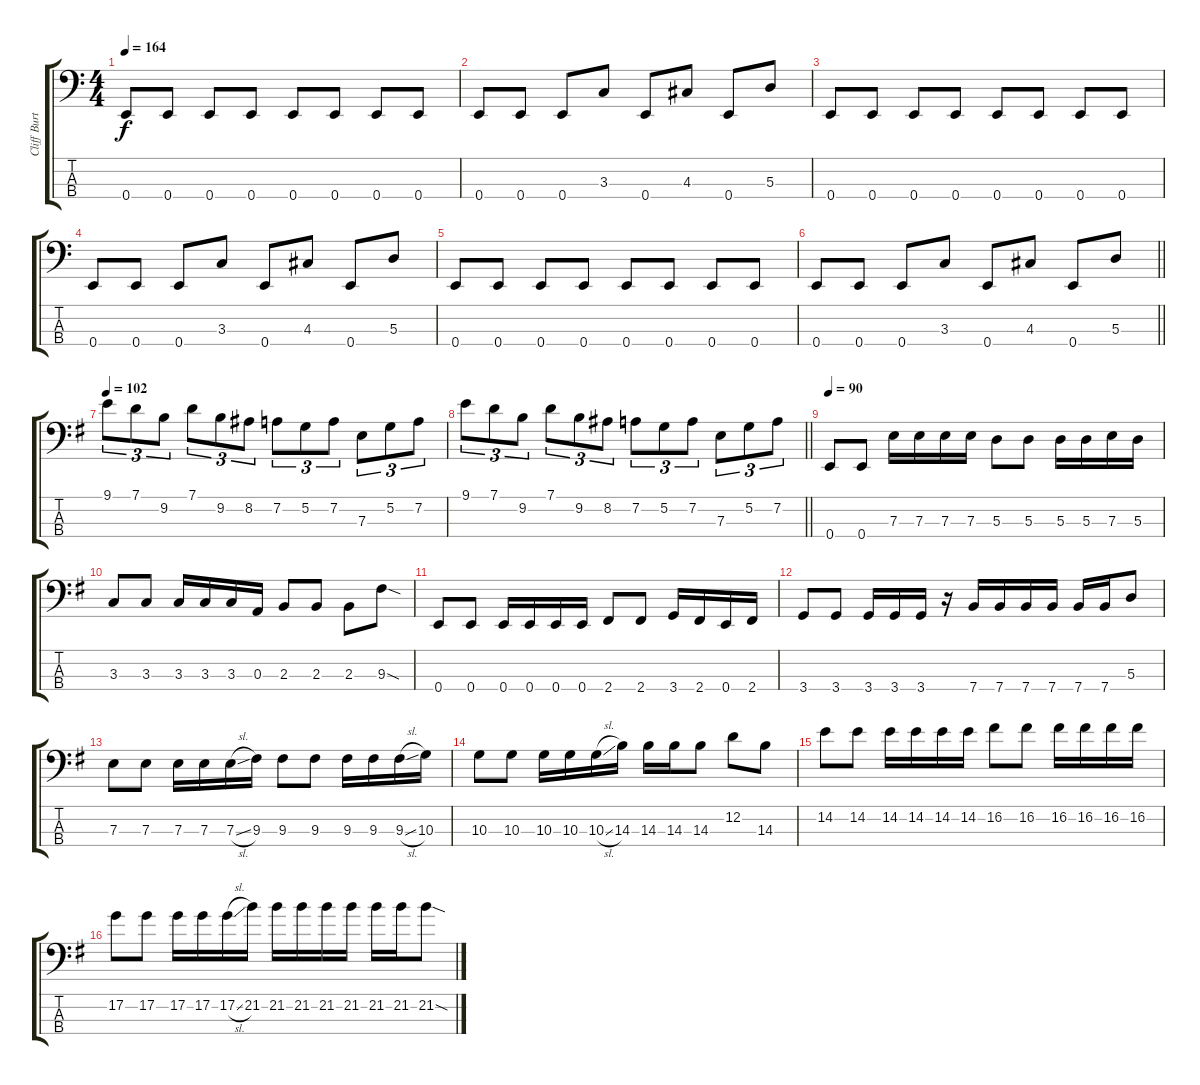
\track ("Cliff Burton" "Cliff Burt") {instrument electricbassfinger}
\staff {score tabs}
\tuning (G2 D2 A1 E1) {hide}
\ts (4 4)
\tempo 164
\clef f4
\ks c
0.4.8{dy f} 0.4.8 0.4.8 0.4.8 0.4.8 0.4.8 0.4.8 0.4.8 |
0.4.8 0.4.8 0.4.8 3.3.8 0.4.8 4.3.8 0.4.8 5.3.8 |
0.4.8 0.4.8 0.4.8 0.4.8 0.4.8 0.4.8 0.4.8 0.4.8 |
0.4.8 0.4.8 0.4.8 3.3.8 0.4.8 4.3.8 0.4.8 5.3.8 |
0.4.8 0.4.8 0.4.8 0.4.8 0.4.8 0.4.8 0.4.8 0.4.8 |
\barLineRight lightlight
0.4.8 0.4.8 0.4.8 3.3.8 0.4.8 4.3.8 0.4.8 5.3.8 |
\tempo 102
\ks eminor
9.1.8{tu (3 2)} 7.1.8{tu (3 2)} 9.2.8{tu (3 2)} 7.1.8{tu (3 2)} 9.2.8{tu (3 2)} 8.2.8{tu (3 2)} 7.2.8{tu (3 2)} 5.2.8{tu (3 2)} 7.2.8{tu (3 2)} 7.3.8{tu (3 2)} 5.2.8{tu (3 2)} 7.2.8{tu (3 2)} |
\barLineRight lightlight
9.1.8{tu (3 2)} 7.1.8{tu (3 2)} 9.2.8{tu (3 2)} 7.1.8{tu (3 2)} 9.2.8{tu (3 2)} 8.2.8{tu (3 2)} 7.2.8{tu (3 2)} 5.2.8{tu (3 2)} 7.2.8{tu (3 2)} 7.3.8{tu (3 2)} 5.2.8{tu (3 2)} 7.2.8{tu (3 2)} |
\tempo 90
0.4.8 0.4.8 7.3.16 7.3.16 7.3.16 7.3.16 5.3.8 5.3.8 5.3.16 5.3.16 7.3.16 5.3.16 |
3.3.8 3.3.8 3.3.16 3.3.16 3.3.16 0.3.16 2.3.8 2.3.8 2.3.8 9.3{sod}.8 |
0.4.8 0.4.8 0.4.16 0.4.16 0.4.16 0.4.16 2.4.8 2.4.8 3.4.16 2.4.16 0.4.16 2.4.16 |
3.4.8 3.4.8 3.4.16 3.4.16 3.4.16 r.16 7.4.16 7.4.16 7.4.16 7.4.16 7.4.16 7.4.16 5.3.8 |
7.3.8 7.3.8 7.3.16 7.3.16 7.3{sl}.16 9.3.16 9.3.8 9.3.8 9.3.16 9.3.16 9.3{sl}.16 10.3.16 |
10.3.8 10.3.8 10.3.16 10.3.16 10.3{sl}.16 14.3.16 14.3.16 14.3.16 14.3.8 12.2.8 14.3.8 |
14.2.8 14.2.8 14.2.16 14.2.16 14.2.16 14.2.16 16.2.8 16.2.8 16.2.16 16.2.16 16.2.16 16.2.16 |
17.2.8 17.2.8 17.2.16 17.2.16 17.2{sl}.16 21.2.16 21.2.16 21.2.16 21.2.16 21.2.16 21.2.16 21.2.16 21.2{sod}.8
